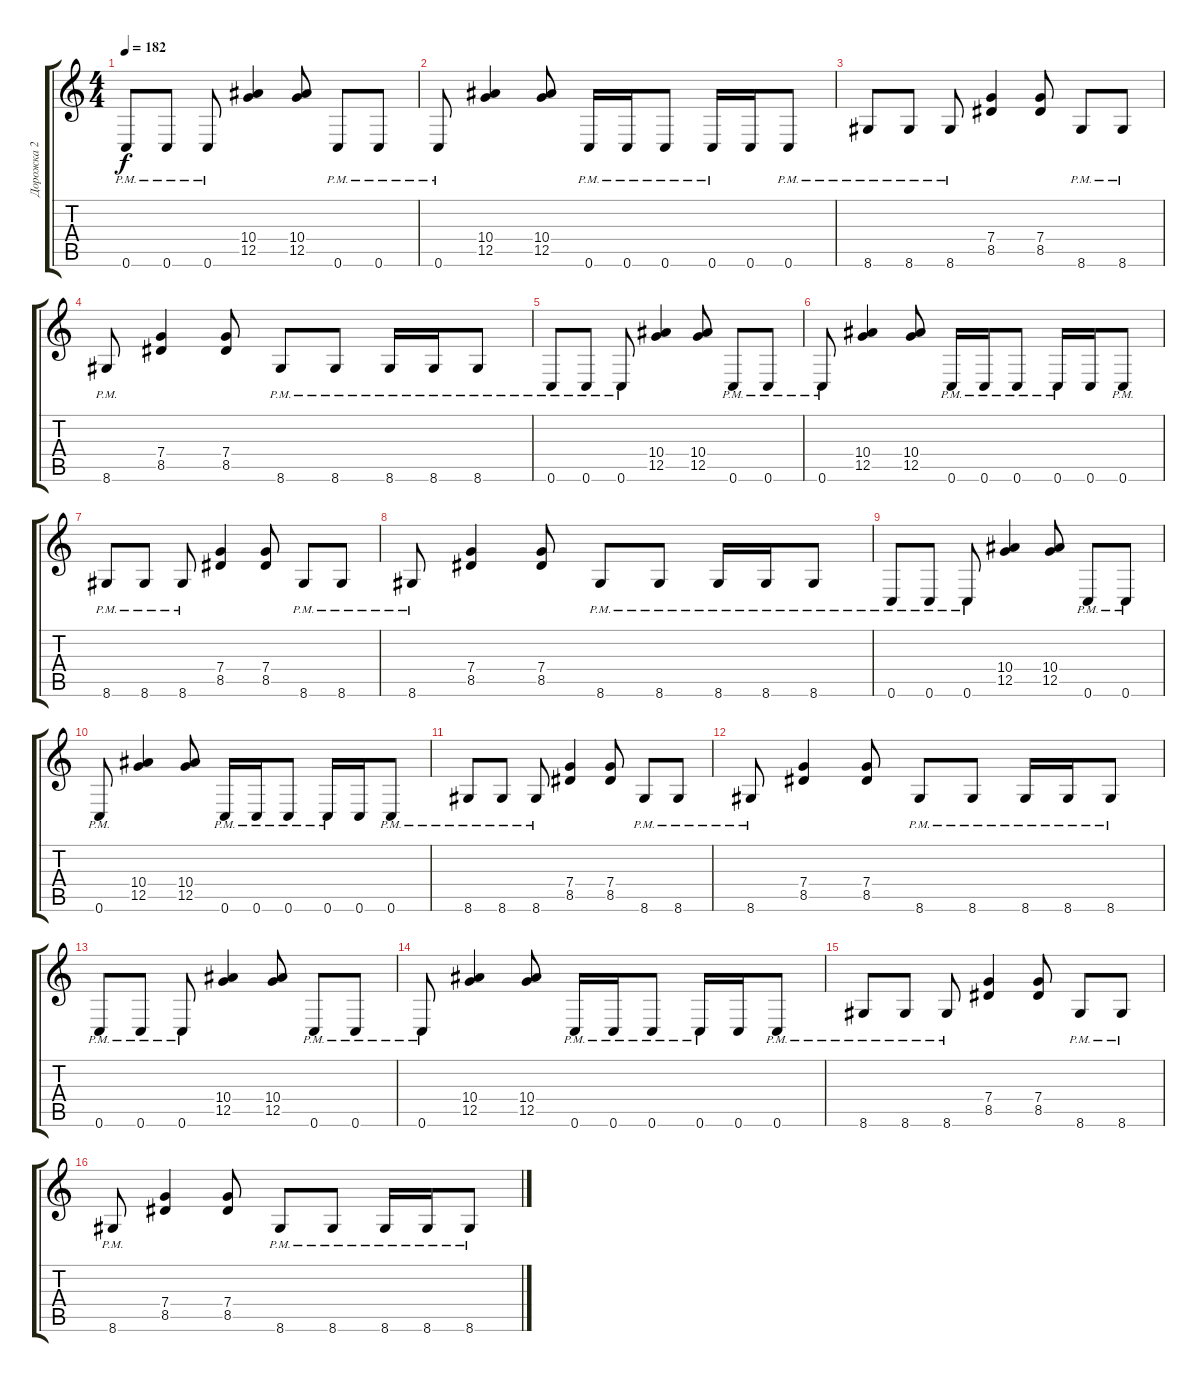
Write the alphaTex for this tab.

\track ("Дорожка 2" "Дорожка 2") {instrument distortionguitar}
\staff {score tabs}
\tuning (D4 A3 F3 C3 G2 C2) {hide}
\ts (4 4)
\tempo 182
\clef g2
\ks c
0.6{pm}.8{dy f} 0.6{pm}.8 0.6{pm}.8 (10.4 12.5).4 (10.4 12.5).8 0.6{pm}.8 0.6{pm}.8 |
0.6{pm}.8 (10.4 12.5).4 (10.4 12.5).8 0.6{pm}.16 0.6{pm}.16 0.6{pm}.8 0.6{pm}.16 0.6.16 0.6{pm}.8 |
8.6{pm}.8 8.6{pm}.8 8.6{pm}.8 (7.4 8.5).4 (7.4 8.5).8 8.6{pm}.8 8.6{pm}.8 |
8.6{pm}.8 (7.4 8.5).4 (7.4 8.5).8 8.6{pm}.8 8.6{pm}.8 8.6{pm}.16 8.6{pm}.16 8.6{pm}.8 |
0.6{pm}.8 0.6{pm}.8 0.6{pm}.8 (10.4 12.5).4 (10.4 12.5).8 0.6{pm}.8 0.6{pm}.8 |
0.6{pm}.8 (10.4 12.5).4 (10.4 12.5).8 0.6{pm}.16 0.6{pm}.16 0.6{pm}.8 0.6{pm}.16 0.6.16 0.6{pm}.8 |
8.6{pm}.8 8.6{pm}.8 8.6{pm}.8 (7.4 8.5).4 (7.4 8.5).8 8.6{pm}.8 8.6{pm}.8 |
8.6{pm}.8 (7.4 8.5).4 (7.4 8.5).8 8.6{pm}.8 8.6{pm}.8 8.6{pm}.16 8.6{pm}.16 8.6{pm}.8 |
0.6{pm}.8 0.6{pm}.8 0.6{pm}.8 (10.4 12.5).4 (10.4 12.5).8 0.6{pm}.8 0.6{pm}.8 |
0.6{pm}.8 (10.4 12.5).4 (10.4 12.5).8 0.6{pm}.16 0.6{pm}.16 0.6{pm}.8 0.6{pm}.16 0.6.16 0.6{pm}.8 |
8.6{pm}.8 8.6{pm}.8 8.6{pm}.8 (7.4 8.5).4 (7.4 8.5).8 8.6{pm}.8 8.6{pm}.8 |
8.6{pm}.8 (7.4 8.5).4 (7.4 8.5).8 8.6{pm}.8 8.6{pm}.8 8.6{pm}.16 8.6{pm}.16 8.6{pm}.8 |
0.6{pm}.8 0.6{pm}.8 0.6{pm}.8 (10.4 12.5).4 (10.4 12.5).8 0.6{pm}.8 0.6{pm}.8 |
0.6{pm}.8 (10.4 12.5).4 (10.4 12.5).8 0.6{pm}.16 0.6{pm}.16 0.6{pm}.8 0.6{pm}.16 0.6.16 0.6{pm}.8 |
8.6{pm}.8 8.6{pm}.8 8.6{pm}.8 (7.4 8.5).4 (7.4 8.5).8 8.6{pm}.8 8.6{pm}.8 |
8.6{pm}.8 (7.4 8.5).4 (7.4 8.5).8 8.6{pm}.8 8.6{pm}.8 8.6{pm}.16 8.6{pm}.16 8.6{pm}.8
